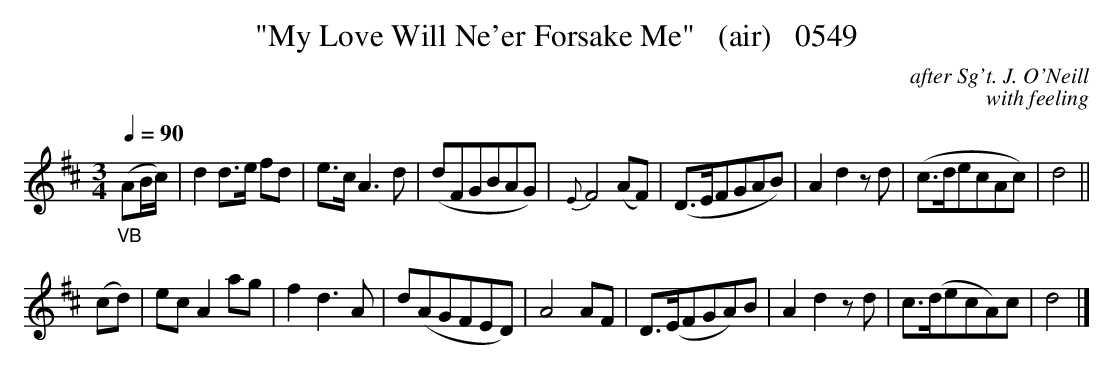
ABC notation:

X:1
T:"My Love Will Ne'er Forsake Me"   (air)   0549
C:after Sg't. J. O'Neill
C:with feeling
Q:1/4=90
M:3/4
L:1/8
K:D
"_VB"(AB/2c/2)|d2d3/2e/2 fd|e3/2c/2 A3d|(dFGBAG)|{E}F4(AF)|(D3/2E/2FGAB)|A2d2zd|(c3/2d/2ecAc)|d4||
(cd)|ec A2ag|f2d3A|d(AGFED)|A4AF|D3/2(E/2FGA)B|A2d2zd|c3/2(d/2ecA)c|d4|]
